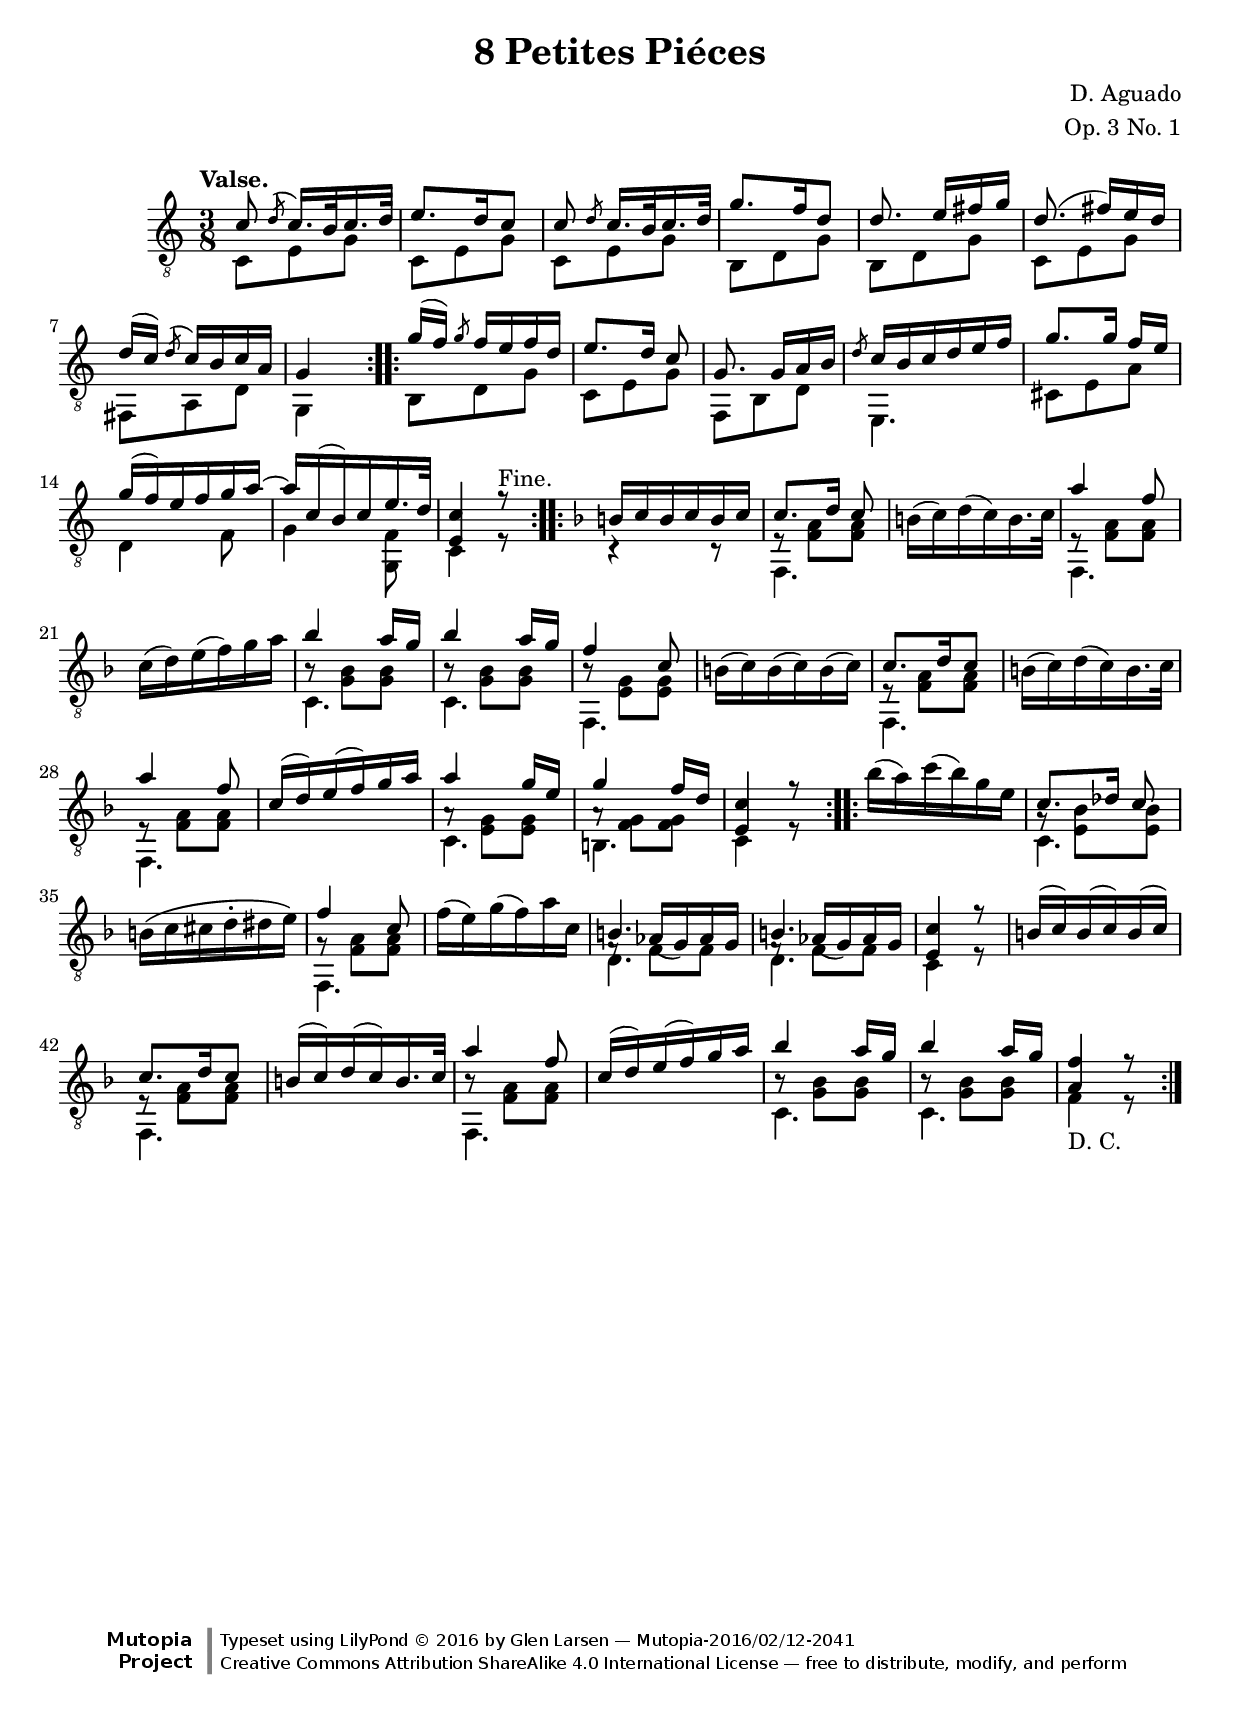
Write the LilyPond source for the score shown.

\version "2.18.2"

\header {
  title = "8 Petites Piéces"
  composer = "D. Aguado"
  opus = "Op. 3 No. 1"
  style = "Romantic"
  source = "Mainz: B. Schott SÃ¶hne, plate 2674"
  % Statens musikbibliotek - The Music Library of Sweden
  % Boije 003 - http://urn.kb.se/resolve?urn=urn:nbn:se:statensmusikverk-4032
  date = "1830"
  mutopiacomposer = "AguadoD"
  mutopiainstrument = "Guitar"
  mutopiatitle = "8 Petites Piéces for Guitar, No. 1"
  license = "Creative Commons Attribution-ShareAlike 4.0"
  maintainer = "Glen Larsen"
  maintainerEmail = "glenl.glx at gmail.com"

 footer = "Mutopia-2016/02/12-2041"
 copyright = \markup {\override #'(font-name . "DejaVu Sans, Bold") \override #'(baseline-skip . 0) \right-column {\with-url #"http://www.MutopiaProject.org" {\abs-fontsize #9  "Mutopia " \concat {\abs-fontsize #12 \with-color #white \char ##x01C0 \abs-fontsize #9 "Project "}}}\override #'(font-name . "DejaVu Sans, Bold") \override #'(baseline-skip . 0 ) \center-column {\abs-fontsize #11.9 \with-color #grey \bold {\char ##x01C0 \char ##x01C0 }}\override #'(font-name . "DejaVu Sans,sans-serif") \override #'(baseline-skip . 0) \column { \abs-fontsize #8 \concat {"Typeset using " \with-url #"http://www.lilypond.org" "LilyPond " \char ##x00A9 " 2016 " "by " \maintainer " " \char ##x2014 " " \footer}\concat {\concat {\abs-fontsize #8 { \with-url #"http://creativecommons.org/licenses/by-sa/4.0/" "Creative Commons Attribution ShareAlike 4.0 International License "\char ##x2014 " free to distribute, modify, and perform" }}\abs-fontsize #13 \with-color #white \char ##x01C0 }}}
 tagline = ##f
}

\paper {
  % add space between composer/opus markup and first staff
  markup-system-spacing #'padding = #3
  % add a little space between composer and opus
  markup-markup-spacing #'padding = #1.2
  top-margin = #8
  bottom-margin = #10
}

mbreak = { } % { \break }
global = {
  \time 3/8
}

upperVoice = \relative c' {
  \voiceOne
  \key c \major
  \repeat volta 2 {
    c8 \acciaccatura d8 c16.[ b32 c16. d32 ]
    e8. d16 c8
    c8 \slashedGrace d8 c16.[ b32 c16. d32 ]
    g8. f16 d8
    d8. e16[ fis g ] |
    d8.( fis16[ ) e d ] |
    d16[( c ) ] \acciaccatura d8 c16 b c a  |
    g4 s8 |
  }
  \repeat volta 2 {
    g'16[( f ) ] \slashedGrace g8 f16 e f d |
    e8.[ d16 ] c8 |
    g8. g16[ a b ] |
    \slashedGrace d8 c16 b c d e f|
    g8. g16 f[ e ] |
    g( f ) e f g a~ |
    a c,( b ) c e16. d32 |	% d16 --> d32
    <c e,>4 r8^\markup {Fine.} |
  }
  \key f \major
  \repeat volta 2 {
    b16 c b c b c |
    c8.[ d16 ] c8 |
    \oneVoice b16( c ) d( c ) b16. c32 \voiceOne |
    a'4 f8 |
    \oneVoice c16( d ) e( f ) g a \voiceOne |
    \repeat unfold 2 { bes4 a16[ g ] }
    f4 c8 |
    \barNumberCheck #25
    \oneVoice b16( c) b( c) b( c) \voiceOne |
    c8. d16 c8 |
    \oneVoice b16( c) d( c) b16. c32 \voiceOne |
    a'4 f8 |
    c16( d) e( f) g a |
    a4 g16[ e ] |
    g4 f16[ d ] |
    <c e,>4 r8 |
  }
  \barNumberCheck #33
  \repeat volta 2 {
    \oneVoice bes'16( a) c( bes) g e \voiceOne |
    c8.[ des16 ] c8 |
    \oneVoice b16\( c cis d-. dis e\) \voiceOne |
    f4 c8 |
    \oneVoice f16( e) g( f) a c, \voiceOne |
    << { b4. } \\ { \voiceFour\stemUp f8\rest aes16([ g ) aes g ] } >> |
    << { b4. } \\ { \voiceFour\stemUp f8\rest aes16([ g ) aes g ] } >> |
    <c e,>4 r8 |
    b16( c) b( c) b( c) |
    c8. d16 c8 |
    b16( c) d( c) b16. c32 |
    a'4 f8 |
    c16( d) e( f) g a |
    \repeat unfold 2 { bes4 a16 g | }
    <f a,>4 r8
  }
}

lowerVoice = \relative c' {
  \voiceTwo
  \repeat unfold 3 { c,8 e g }
  \repeat unfold 2 { b,8 d g }
  \mbreak
  \barNumberCheck #6
  c,8 e g |
  fis, a d |
  g,4 s8 |

  b8 d g |
  c, e g |
  f, b d |
  \mbreak
  \barNumberCheck #12
  e,4. |
  cis'8 e a |
  d,4 f8 |
  g4 <f g,>8 |
  c4 r8 |

  % \key f \major
  r4 r8 |
  \mbreak
  \barNumberCheck #18
  f,4. |
  s4. |
  f4. |
  s4. |
  c'4. |
  c4. |                       % orig. says c4
  f,4. |
  \mbreak
  \barNumberCheck #25
  s4. |
  f4. |
  s4. |
  f4. |
  s4. |
  c'4. |
  \mbreak
  \barNumberCheck #31
  b4. |
  c4 r8 |
  s4. |                         % start of 3rd volta
  c4. |
  s4. |
  f,4. |
  s4. |
  d'4. |
  d4. |
  c4 r8 |
  s4. |
  f,4. |
  s4. |
  f4. |
  s4. |
  c'4. |
  c4. |
  f4 r8 |
}

middleVoice = \relative c, {
  \voiceThree
  \stemDown
  \repeat unfold 8 { s4. }
  \repeat unfold 8 { s4. }

  % \key f \major
  s4. |
  \barNumberCheck #18
  \repeat unfold 2 {
    e'8\rest <a f>8 q |
    s4. |
  }
  \repeat unfold 2 { b8\rest <bes g> q } |
  b8\rest <g e>8 q |
  \barNumberCheck #25
  s4. |
  e8\rest <a f> q |
  s4. |
  e8\rest <a f> q |
  s4. |
  a8\rest <g e> q |
  \barNumberCheck #31
  a8\rest <g f> q |
  s4. |
  s4. |                         % start of 3rd volta
  g8\rest <bes e,> q |
  s4. |
  g8\rest <a f> q |
  \barNumberCheck #37
  s4. |
  \repeat unfold 2 { s8 f8 f | }
  s4. |
  s4. |
  e8\rest <a f> q |
  \barNumberCheck #43
  s4. |
  b8\rest <a f> q |
  s4. |
  \repeat unfold 2 { b8\rest <bes g> q | }
  s4._\markup{"D. C."}
}


\score {
  <<
    \new Staff = "Guitar" \with {
      midiInstrument = #"acoustic guitar (nylon)"
      \override StringNumber #'stencil = ##f
    } <<
      \global
      \clef "treble_8"
      \tempo "Valse."

      \context Voice = "upperVoice" \upperVoice
      \context Voice = "lowerVoice" \lowerVoice
      \context Voice = "middleVoice" \middleVoice
    >>
%{
    % tabs are not completely developed
    \new TabStaff = "Guitar tabs" \with {
      restrainOpenStrings = ##t
    } <<
      \clef "moderntab"
      \global
      \context TabVoice = "upperVoice" \upperVoice
      \context TabVoice = "lowerVoice" \lowerVoice
      \context TabVoice = "middleVoice" \middleVoice
    >>
%}
  >>
  \layout {}
  \midi {
    \tempo 4 = 90
  }
}
